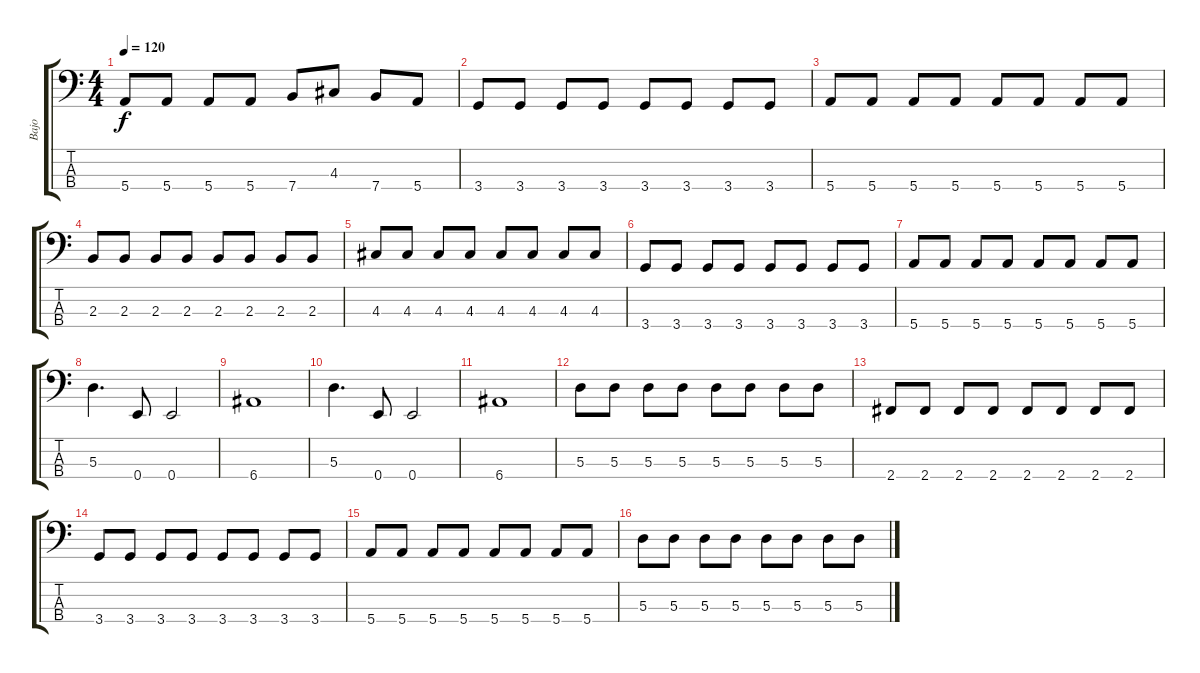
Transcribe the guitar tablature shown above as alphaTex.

\track ("Bajo" "Bajo") {instrument electricbassfinger}
\staff {score tabs}
\tuning (G2 D2 A1 E1) {hide}
\ts (4 4)
\tempo 120
\clef f4
\ks c
5.4.8{dy f} 5.4.8 5.4.8 5.4.8 7.4.8 4.3.8 7.4.8 5.4.8 |
3.4.8 3.4.8 3.4.8 3.4.8 3.4.8 3.4.8 3.4.8 3.4.8 |
5.4.8 5.4.8 5.4.8 5.4.8 5.4.8 5.4.8 5.4.8 5.4.8 |
2.3.8 2.3.8 2.3.8 2.3.8 2.3.8 2.3.8 2.3.8 2.3.8 |
4.3.8 4.3.8 4.3.8 4.3.8 4.3.8 4.3.8 4.3.8 4.3.8 |
3.4.8 3.4.8 3.4.8 3.4.8 3.4.8 3.4.8 3.4.8 3.4.8 |
5.4.8 5.4.8 5.4.8 5.4.8 5.4.8 5.4.8 5.4.8 5.4.8 |
5.3.4{d} 0.4.8 0.4.2 |
6.4.1 |
5.3.4{d} 0.4.8 0.4.2 |
6.4.1 |
5.3.8 5.3.8 5.3.8 5.3.8 5.3.8 5.3.8 5.3.8 5.3.8 |
2.4.8 2.4.8 2.4.8 2.4.8 2.4.8 2.4.8 2.4.8 2.4.8 |
3.4.8 3.4.8 3.4.8 3.4.8 3.4.8 3.4.8 3.4.8 3.4.8 |
5.4.8 5.4.8 5.4.8 5.4.8 5.4.8 5.4.8 5.4.8 5.4.8 |
5.3.8 5.3.8 5.3.8 5.3.8 5.3.8 5.3.8 5.3.8 5.3.8
